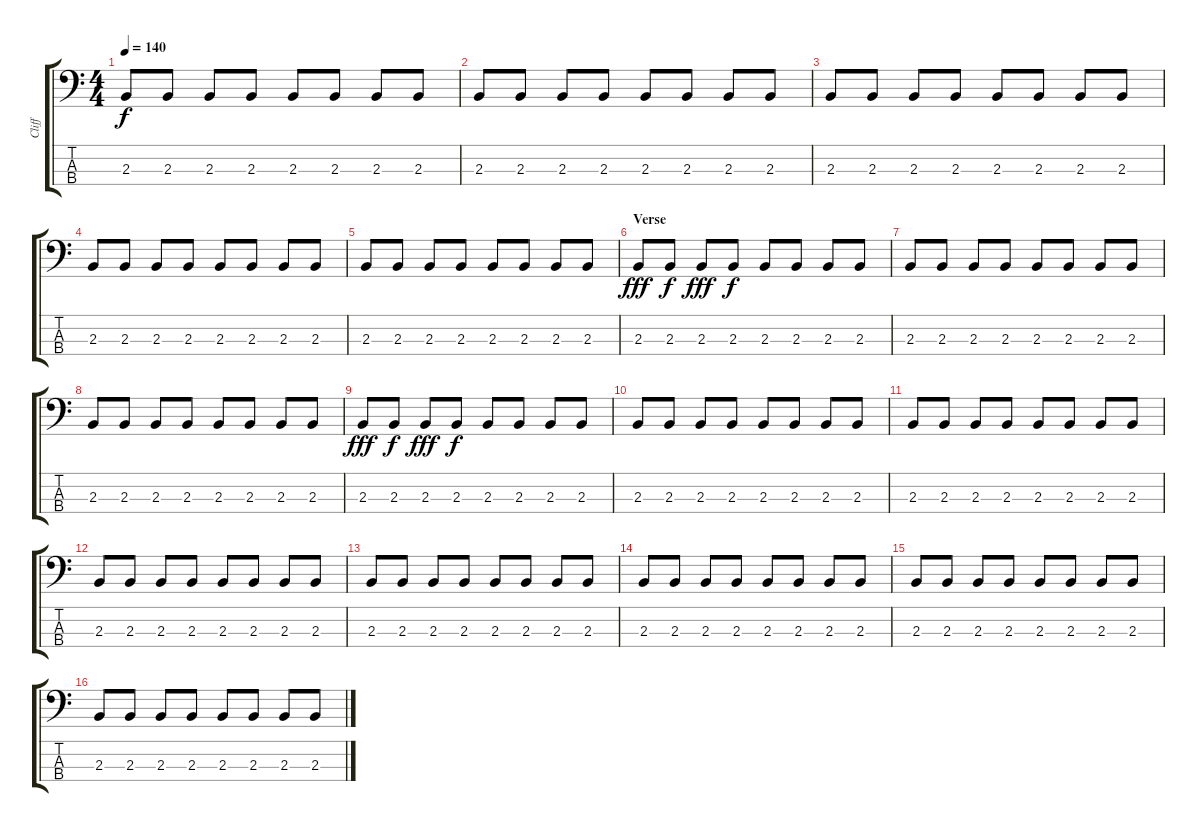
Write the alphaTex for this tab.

\track ("Cliff" "Cliff") {instrument electricbassfinger}
\staff {score tabs}
\tuning (G2 D2 A1 E1) {hide}
\ts (4 4)
\tempo 140
\clef f4
\ks c
2.3.8{dy f} 2.3.8 2.3.8 2.3.8 2.3.8 2.3.8 2.3.8 2.3.8 |
2.3.8 2.3.8 2.3.8 2.3.8 2.3.8 2.3.8 2.3.8 2.3.8 |
2.3.8 2.3.8 2.3.8 2.3.8 2.3.8 2.3.8 2.3.8 2.3.8 |
2.3.8 2.3.8 2.3.8 2.3.8 2.3.8 2.3.8 2.3.8 2.3.8 |
2.3.8 2.3.8 2.3.8 2.3.8 2.3.8 2.3.8 2.3.8 2.3.8 |
\section ("" "Verse")
2.3.8{dy fff} 2.3.8{dy f} 2.3.8{dy fff} 2.3.8{dy f} 2.3.8 2.3.8 2.3.8 2.3.8 |
2.3.8 2.3.8 2.3.8 2.3.8 2.3.8 2.3.8 2.3.8 2.3.8 |
2.3.8 2.3.8 2.3.8 2.3.8 2.3.8 2.3.8 2.3.8 2.3.8 |
2.3.8{dy fff} 2.3.8{dy f} 2.3.8{dy fff} 2.3.8{dy f} 2.3.8 2.3.8 2.3.8 2.3.8 |
2.3.8 2.3.8 2.3.8 2.3.8 2.3.8 2.3.8 2.3.8 2.3.8 |
2.3.8 2.3.8 2.3.8 2.3.8 2.3.8 2.3.8 2.3.8 2.3.8 |
2.3.8 2.3.8 2.3.8 2.3.8 2.3.8 2.3.8 2.3.8 2.3.8 |
2.3.8 2.3.8 2.3.8 2.3.8 2.3.8 2.3.8 2.3.8 2.3.8 |
2.3.8 2.3.8 2.3.8 2.3.8 2.3.8 2.3.8 2.3.8 2.3.8 |
2.3.8 2.3.8 2.3.8 2.3.8 2.3.8 2.3.8 2.3.8 2.3.8 |
2.3.8 2.3.8 2.3.8 2.3.8 2.3.8 2.3.8 2.3.8 2.3.8
